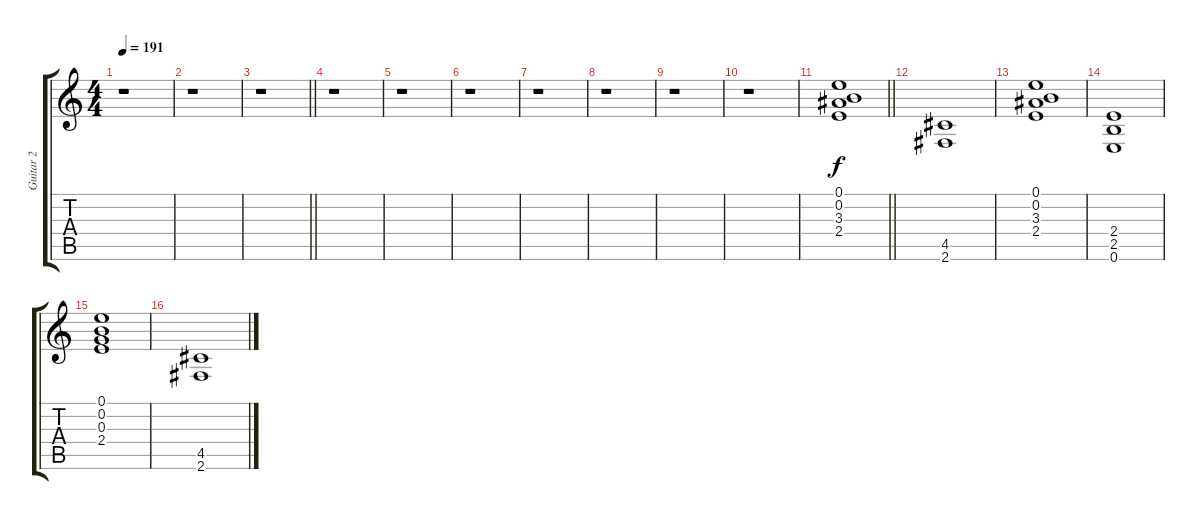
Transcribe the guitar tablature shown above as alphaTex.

\track ("Guitar 2" "Guitar 2") {instrument distortionguitar}
\staff {score tabs}
\tuning (E4 B3 G3 D3 A2 E2) {hide}
\ts (4 4)
\tempo 191
\clef g2
\ks c
r.1{dy f} |
r.1 |
\barLineRight lightlight
r.1 |
r.1 |
r.1 |
r.1 |
r.1 |
r.1 |
r.1 |
r.1 |
\barLineRight lightlight
(0.1 0.2 3.3 2.4).1{volume 13 instrument distortionguitar} |
(4.5 2.6).1 |
(0.1 0.2 3.3 2.4).1 |
(2.4 2.5 0.6).1 |
(0.1 0.2 0.3 2.4).1 |
(4.5 2.6).1
